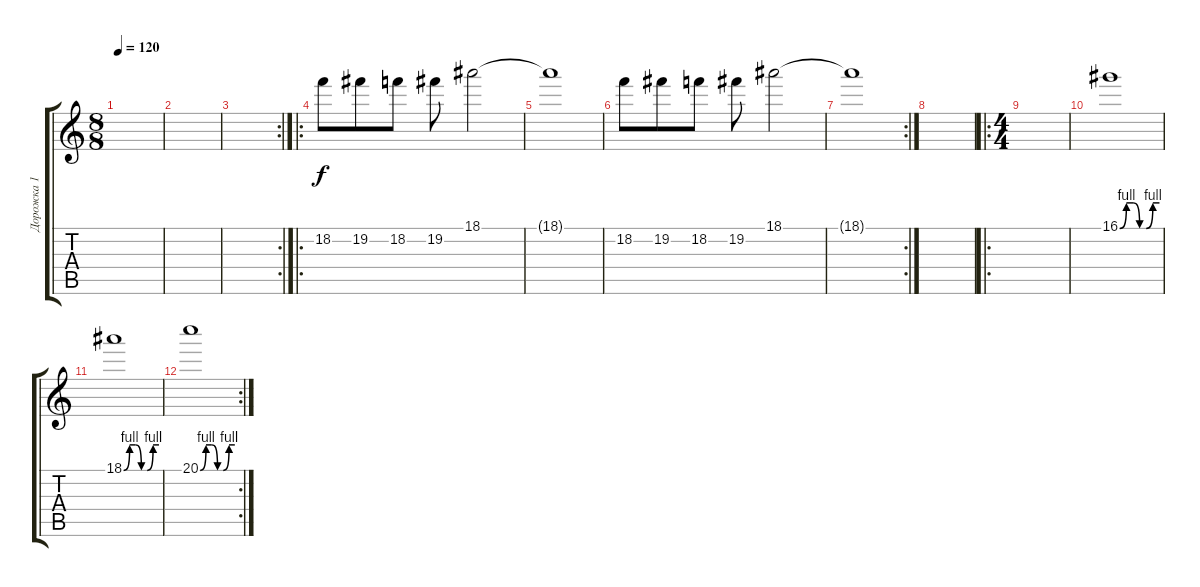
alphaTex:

\track ("Дорожка 1" "Дорожка 1") {instrument overdrivenguitar}
\staff {score tabs}
\tuning (E4 B3 G3 D3 A2 E2) {hide}
\ts (8 8)
\tempo 120
\clef g2
\ks c
|
|
\rc 2
|
\ro
18.2.8{volume 11} 19.2.8 18.2.8 19.2.8 18.1.2 |
18.1{t}.1 |
18.2.8{volume 11} 19.2.8 18.2.8 19.2.8 18.1.2 |
\rc 2
18.1{t}.1 |
|
\ro
\ts (4 4)
|
16.1{be (custom 0 0 10 4 20 4 30 0 40 0 50 4 60 4)}.1 |
18.1{be (custom 0 0 10 4 20 4 30 0 40 0 50 4 60 4)}.1 |
\rc 2
20.1{be (custom 0 0 10 4 20 4 30 0 40 0 50 4 60 4)}.1
